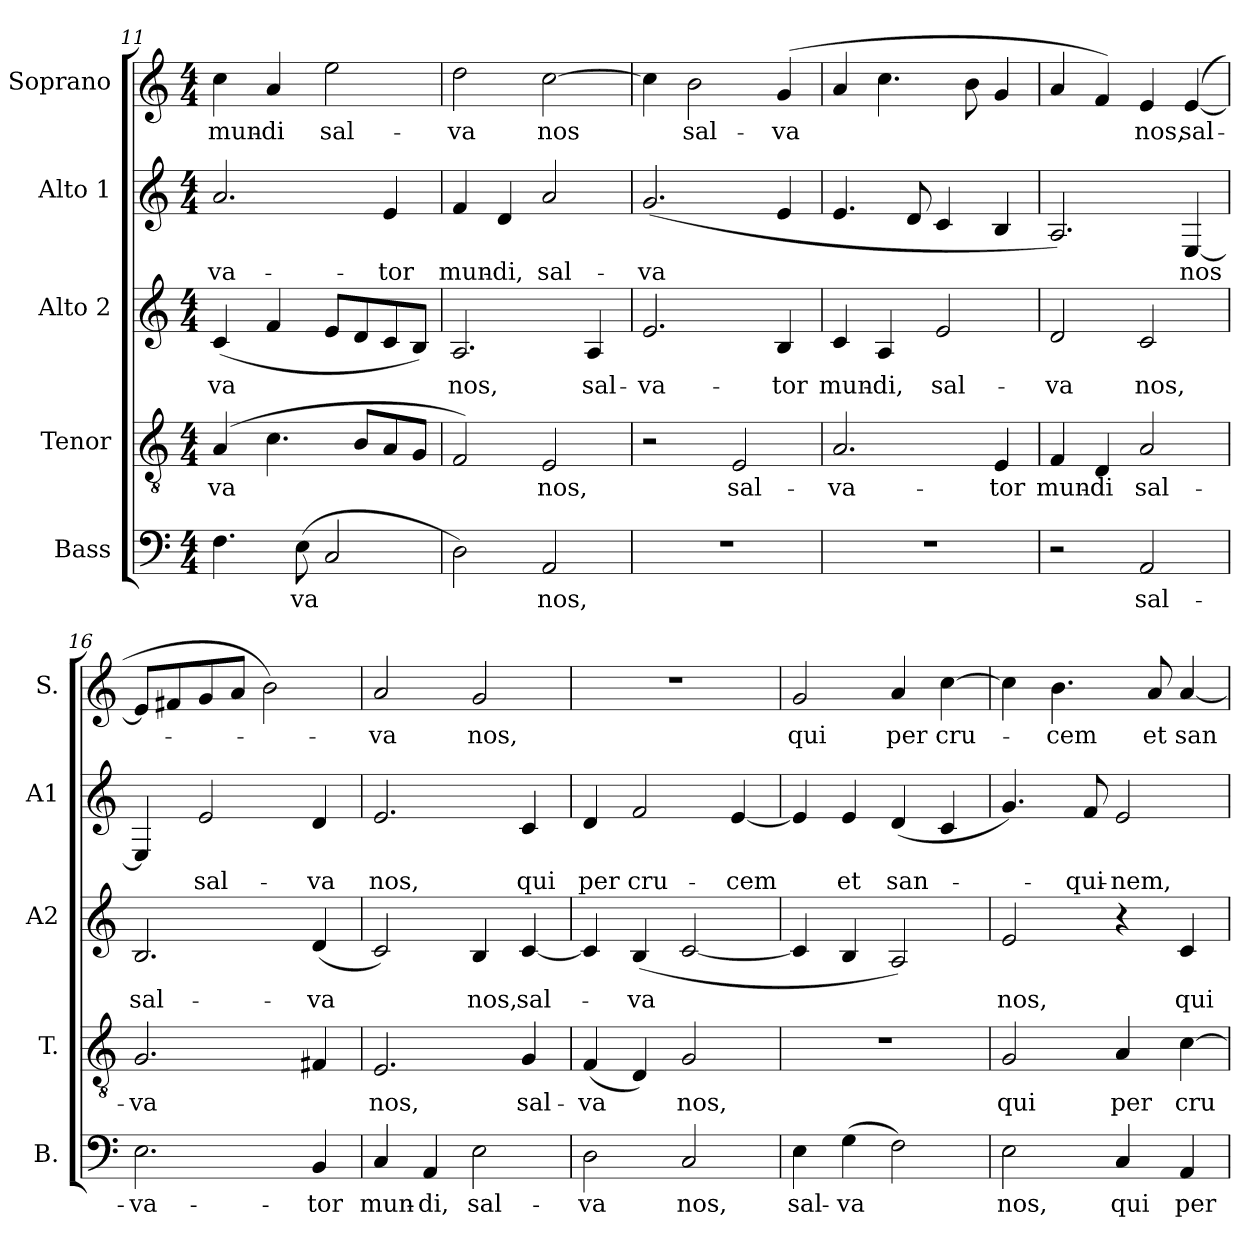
**kern	**text	**kern	**text	**kern	**text	**kern	**text	**kern	**text
*part5	*part5	*part4	*part4	*part3	*part3	*part2	*part2	*part1	*part1
*staff5	*staff5	*staff4	*staff4	*staff3	*staff3	*staff2	*staff2	*staff1	*staff1
*I"Bass	*	*I"Tenor	*	*I"Alto 2	*	*I"Alto 1	*	*I"Soprano	*
*I'B.	*	*I'T.	*	*I'A2	*	*I'A1	*	*I'S.	*
*clefF4	*	*clefGv2	*	*clefG2	*	*clefG2	*	*clefG2	*
*k[]	*	*k[]	*	*k[]	*	*k[]	*	*k[]	*
*M4/4	*	*M4/4	*	*M4/4	*	*M4/4	*	*M4/4	*
=11	=11	=11	=11	=11	=11	=11	=11	=11	=11
!	!	!	!LO:LY:b	!	!LO:LY:b	!	!LO:LY:b	!	!LO:LY:b
4.F\	.	(>4A/	-va	(<4c/	-va	2.a/	-va-	4cc\	mun-
!	!	!	!	!	!	!	!	!	!LO:LY:b
.	.	4.c\	.	4f/	.	.	.	4a/	-di
!	!LO:LY:b	!	!	!	!	!	!	!	!
(>8E\	-va	.	.	.	.	.	.	.	.
!	!	!	!	!	!	!	!	!	!LO:LY:b
2C/	.	.	.	8e/L	.	.	.	2ee\	sal-
.	.	8B/L	.	8d/	.	.	.	.	.
!	!	!	!	!	!	!	!LO:LY:b	!	!
.	.	8A/	.	8c/	.	4e/	-tor	.	.
.	.	8G/J	.	8B/J)	.	.	.	.	.
!!LO:PB:g=z
=12	=12	=12	=12	=12	=12	=12	=12	=12	=12
!	!	!	!	!	!LO:LY:b	!	!LO:LY:b	!	!LO:LY:b
2D\)	.	2F/)	.	2.A/	nos,	4f/	mun-	2dd\	-va
!	!	!	!	!	!	!	!LO:LY:b	!	!
.	.	.	.	.	.	4d/	-di,	.	.
!	!LO:LY:b	!	!LO:LY:b	!	!	!	!LO:LY:b	!	!LO:LY:b
2AA/	nos,	2E/	nos,	.	.	2a/	sal-	[2cc\	nos
!	!	!	!	!	!LO:LY:b	!	!	!	!
.	.	.	.	4A/	sal-	.	.	.	.
=13	=13	=13	=13	=13	=13	=13	=13	=13	=13
!	!	!	!	!	!LO:LY:b	!	!LO:LY:b	!	!
1r	.	2r	.	2.e/	-va-	(>2.g/	-va	4cc\]	.
!	!	!	!	!	!	!	!	!	!LO:LY:b
.	.	.	.	.	.	.	.	2b\	sal-
!	!	!	!LO:LY:b	!	!	!	!	!	!
.	.	2E/	sal-	.	.	.	.	.	.
!	!	!	!	!	!LO:LY:b	!	!	!	!LO:LY:b
.	.	.	.	4B/	-tor	4e/	.	(>4g/	-va
=14	=14	=14	=14	=14	=14	=14	=14	=14	=14
!	!	!	!LO:LY:b	!	!LO:LY:b	!	!	!	!
1r	.	2.A/	-va-	4c/	mun-	4.e/	.	4a/	.
!	!	!	!	!	!LO:LY:b	!	!	!	!
.	.	.	.	4A/	-di,	.	.	4.cc\	.
.	.	.	.	.	.	8d/	.	.	.
!	!	!	!	!	!LO:LY:b	!	!	!	!
.	.	.	.	2e/	sal-	4c/	.	.	.
.	.	.	.	.	.	.	.	8b\	.
!	!	!	!LO:LY:b	!	!	!	!	!	!
.	.	4E/	-tor	.	.	4B/	.	4g/	.
=15	=15	=15	=15	=15	=15	=15	=15	=15	=15
!	!	!	!LO:LY:b	!	!LO:LY:b	!	!	!	!
2r	.	4F/	mun-	2d/	-va	2.A/)	.	4a/	.
!	!	!	!LO:LY:b	!	!	!	!	!	!
.	.	4D/	-di	.	.	.	.	4f/)	.
!	!LO:LY:b	!	!LO:LY:b	!	!LO:LY:b	!	!	!	!LO:LY:b
2AA/	sal-	2A/	sal-	2c/	nos,	.	.	4e/	nos,
!	!	!	!	!	!	!	!LO:LY:b	!	!LO:LY:b
.	.	.	.	.	.	[4E/	nos	(<[4e/	sal-
=16	=16	=16	=16	=16	=16	=16	=16	=16	=16
!	!LO:LY:b	!	!LO:LY:b	!	!LO:LY:b	!	!	!	!
2.E\	-va-	2.G/	va	2.B/	sal-	4E/]	.	8e/L]	.
.	.	.	.	.	.	.	.	8f#X/	.
!	!	!	!	!	!	!	!LO:LY:b	!	!
.	.	.	.	.	.	2e/	sal-	8g/	.
.	.	.	.	.	.	.	.	8a/J	.
.	.	.	.	.	.	.	.	2b\)	.
!	!LO:LY:b	!	!	!	!LO:LY:b	!	!LO:LY:b	!	!
4BB/	-tor	4F#X/	.	(<4d/	-va	4d/	-va	.	.
=17	=17	=17	=17	=17	=17	=17	=17	=17	=17
!	!LO:LY:b	!	!LO:LY:b	!	!	!	!LO:LY:b	!	!LO:LY:b
4C/	mun-	2.E/	nos,	2c/)	.	2.e/	nos,	2a/	-va
!	!LO:LY:b	!	!	!	!	!	!	!	!
4AA/	-di,	.	.	.	.	.	.	.	.
!	!LO:LY:b	!	!	!	!LO:LY:b	!	!	!	!LO:LY:b
2E\	sal-	.	.	4B/	nos,	.	.	2g/	nos,
!	!	!	!LO:LY:b	!	!LO:LY:b	!	!LO:LY:b	!	!
.	.	4G/	sal-	[4c/	sal-	4c/	qui	.	.
!!LO:LB:g=z
=18	=18	=18	=18	=18	=18	=18	=18	=18	=18
!	!LO:LY:b	!	!LO:LY:b	!	!	!	!LO:LY:b	!	!
2D\	-va	(<4F/	-va	4c/]	.	4d/	per	1r	.
!	!	!	!	!	!LO:LY:b	!	!LO:LY:b	!	!
.	.	4D/)	.	(<4B/	-va	2f/	cru-	.	.
!	!LO:LY:b	!	!LO:LY:b	!	!	!	!	!	!
2C/	nos,	2G/	nos,	[2c/	.	.	.	.	.
!	!	!	!	!	!	!	!LO:LY:b	!	!
.	.	.	.	.	.	[4e/	-cem	.	.
=19	=19	=19	=19	=19	=19	=19	=19	=19	=19
!	!LO:LY:b	!	!	!	!	!	!	!	!LO:LY:b
4E\	sal-	1r	.	4c/]	.	4e/]	.	2g/	qui
!	!LO:LY:b	!	!	!	!	!	!LO:LY:b	!	!
(>4G\	-va	.	.	4B/	.	4e/	et	.	.
!	!	!	!	!	!	!	!LO:LY:b	!	!LO:LY:b
2F\)	.	.	.	2A/)	.	(<4d/	san-	4a/	per
!	!	!	!	!	!	!	!	!	!LO:LY:b
.	.	.	.	.	.	4c/	.	[4cc\	cru-
=20	=20	=20	=20	=20	=20	=20	=20	=20	=20
!	!LO:LY:b	!	!LO:LY:b	!	!LO:LY:b	!	!	!	!
2E\	nos,	2G/	qui	2e/	nos,	4.g/)	.	4cc\]	.
!	!	!	!	!	!	!	!	!	!LO:LY:b
.	.	.	.	.	.	.	.	4.b\	-cem
!	!	!	!	!	!	!	!LO:LY:b	!	!
.	.	.	.	.	.	8f/	-qui-	.	.
!	!LO:LY:b	!	!LO:LY:b	!	!	!	!LO:LY:b	!	!
4C/	qui	4A/	per	4r	.	2e/	-nem,	.	.
!	!	!	!	!	!	!	!	!	!LO:LY:b
.	.	.	.	.	.	.	.	8a/	et
!	!LO:LY:b	!	!LO:LY:b	!	!LO:LY:b	!	!	!	!LO:LY:b
4AA/	per	[4c\	cru-	4c/	qui	.	.	[4a/	san-
=	=	=	=	=	=	=	=	=	=
*-	*-	*-	*-	*-	*-	*-	*-	*-	*-
